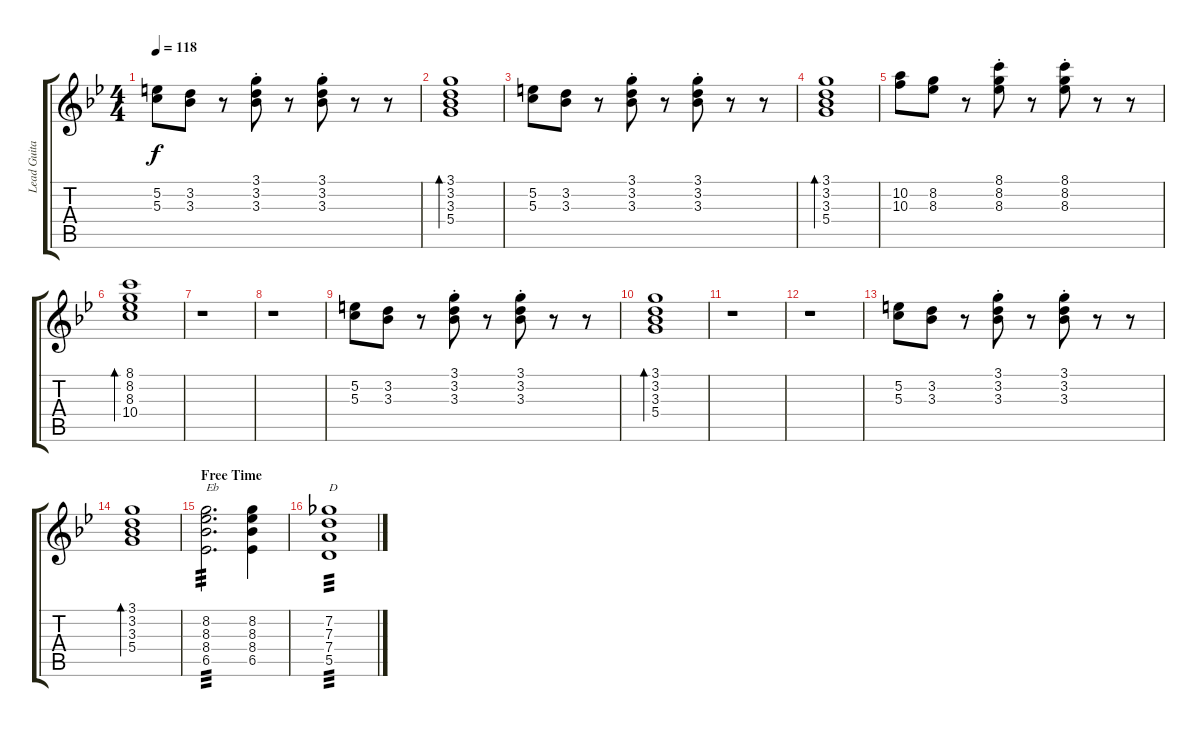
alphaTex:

\track ("Lead Guitar" "Lead Guita") {instrument overdrivenguitar}
\staff {score tabs}
\tuning (E4 B3 G3 D3 A2 E2) {hide}
\ts (4 4)
\tempo 118
\clef g2
\ks gminor
(5.2 5.3).8{dy f} (3.2 3.3).8 r.8 (3.1{st} 3.2{st} 3.3{st}).8 r.8 (3.1{st} 3.2{st} 3.3{st}).8 r.8 r.8 |
(3.1 3.2 3.3 5.4).1{bd 240} |
(5.2 5.3).8 (3.2 3.3).8 r.8 (3.1{st} 3.2{st} 3.3{st}).8 r.8 (3.1{st} 3.2{st} 3.3{st}).8 r.8 r.8 |
(3.1 3.2 3.3 5.4).1{bd 240} |
(10.2 10.3).8 (8.2 8.3).8 r.8 (8.1{st} 8.2{st} 8.3{st}).8 r.8 (8.1{st} 8.2{st} 8.3{st}).8 r.8 r.8 |
(8.1 8.2 8.3 10.4).1{bd 240} |
r.1 |
r.1 |
(5.2 5.3).8 (3.2 3.3).8 r.8 (3.1{st} 3.2{st} 3.3{st}).8 r.8 (3.1{st} 3.2{st} 3.3{st}).8 r.8 r.8 |
(3.1 3.2 3.3 5.4).1{bd 240} |
r.1 |
r.1 |
(5.2 5.3).8 (3.2 3.3).8 r.8 (3.1{st} 3.2{st} 3.3{st}).8 r.8 (3.1{st} 3.2{st} 3.3{st}).8 r.8 r.8 |
(3.1 3.2 3.3 5.4).1{bd 240} |
\section ("" "Free Time")
(8.2 8.3 8.4 6.5).2{d txt "Eb" tp 3} (8.2 8.3 8.4 6.5).4 |
(7.2 7.3 7.4 5.5).1{txt "D" tp 3}
